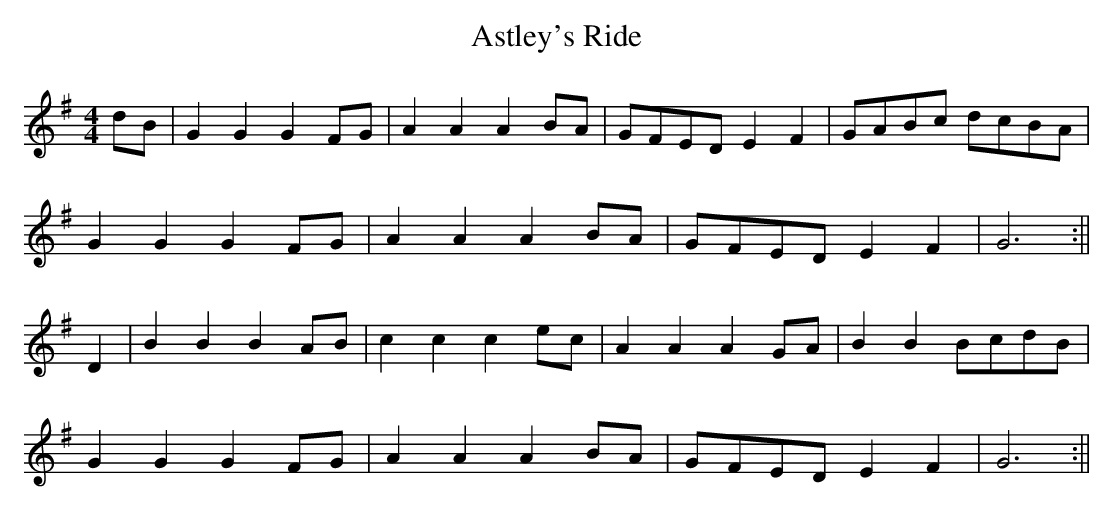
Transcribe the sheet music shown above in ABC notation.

X:1
T:Astley's Ride
M:4/4
L:1/8
K:G
dB|G2 G2 G2 F-G|A2 A2 A2 B-A|GFED E2 F2|GABc dcBA|
G2 G2 G2 F-G|A2 A2 A2 B-A|GFED E2 F2|G6:||
D2|B2 B2 B2 A-B|c2 c2 c2 e-c|A2 A2 A2 G-A|B2 B2 BcdB|
G2 G2 G2 F-G|A2 A2 A2 BA|GFED E2 F2|G6:||
